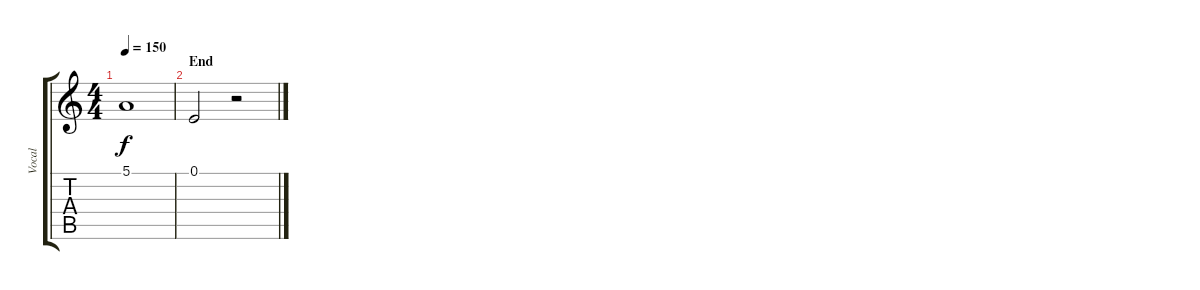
\track ("Vocal" "Vocal") {instrument trumpet}
\staff {score tabs}
\tuning (E4 B3 G3 D3 A2 E2) {hide}
\ts (4 4)
\tempo 150
\clef g2
\ks c
5.1.1{dy f} |
\section ("" "End")
0.1.2 r.2
